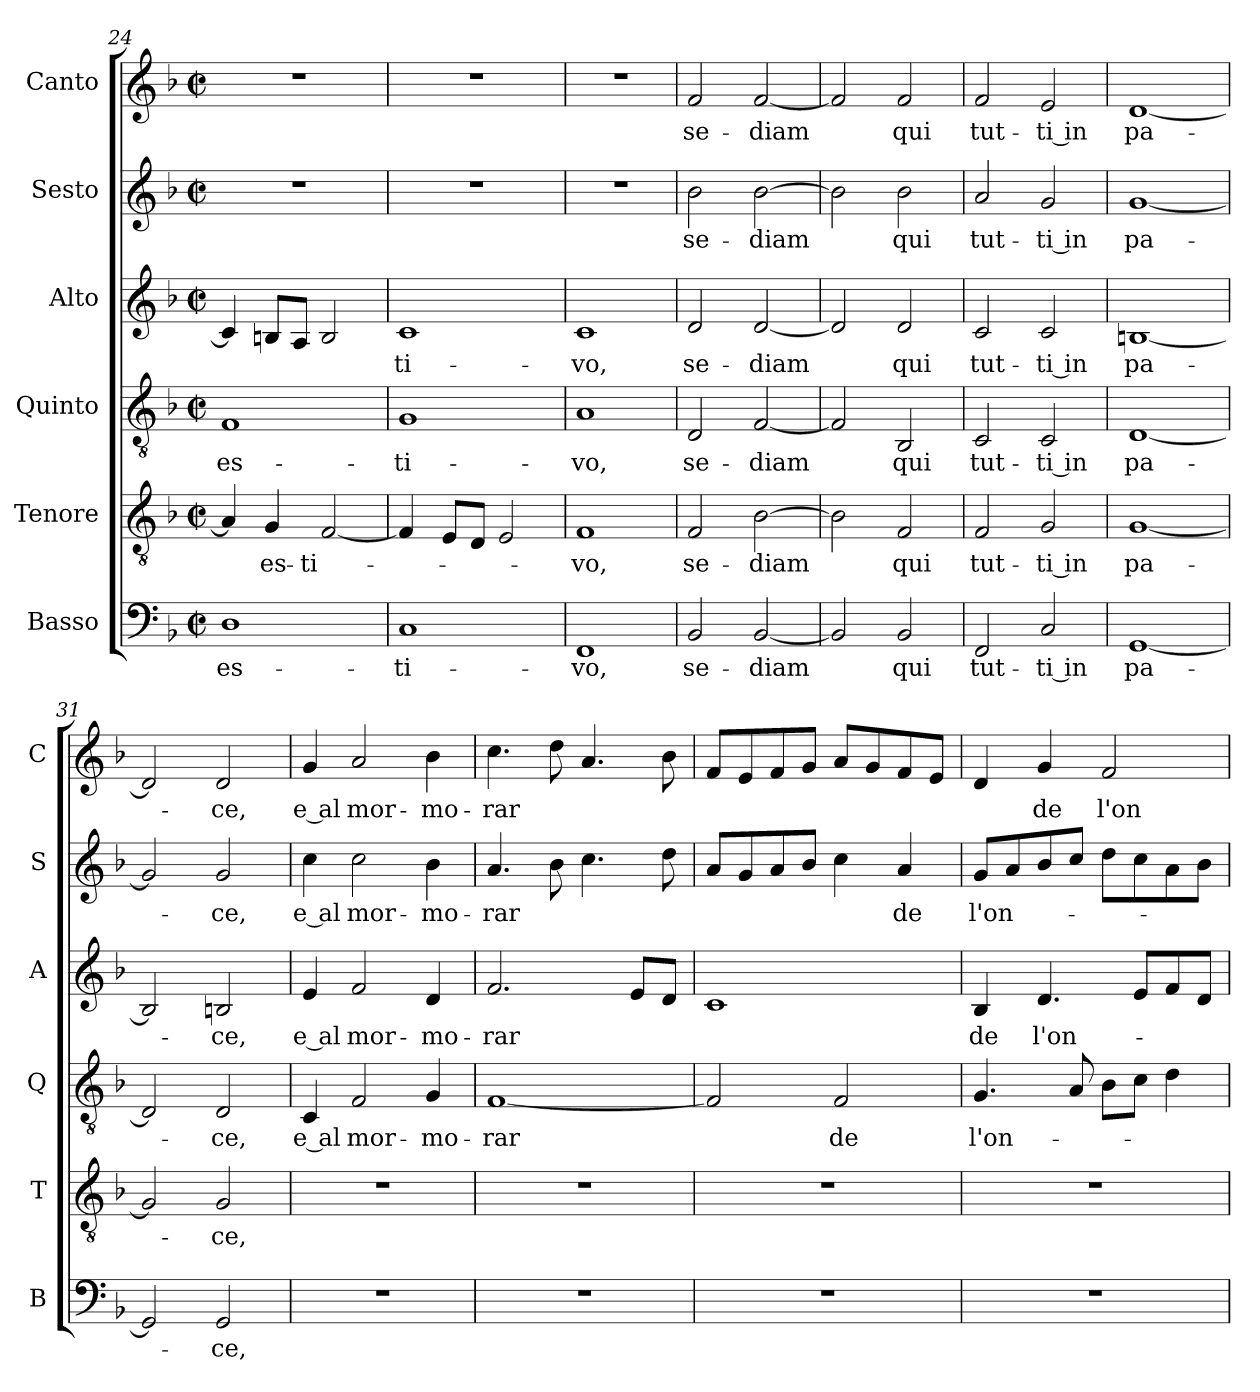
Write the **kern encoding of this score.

**kern	**text	**kern	**text	**kern	**text	**kern	**text	**kern	**text	**kern	**text
*part6	*part6	*part5	*part5	*part4	*part4	*part3	*part3	*part2	*part2	*part1	*part1
*staff6	*staff6	*staff5	*staff5	*staff4	*staff4	*staff3	*staff3	*staff2	*staff2	*staff1	*staff1
*I"Basso	*	*I"Tenore	*	*I"Quinto	*	*I"Alto	*	*I"Sesto	*	*I"Canto	*
*I'B	*	*I'T	*	*I'Q	*	*I'A	*	*I'S	*	*I'C	*
*clefF4	*	*clefGv2	*	*clefGv2	*	*clefG2	*	*clefG2	*	*clefG2	*
*k[b-]	*	*k[b-]	*	*k[b-]	*	*k[b-]	*	*k[b-]	*	*k[b-]	*
*F:	*	*F:	*	*F:	*	*F:	*	*F:	*	*F:	*
*M2/2	*	*M2/2	*	*M2/2	*	*M2/2	*	*M2/2	*	*M2/2	*
*met(c|)	*	*met(c|)	*	*met(c|)	*	*met(c|)	*	*met(c|)	*	*met(c|)	*
=24	=24	=24	=24	=24	=24	=24	=24	=24	=24	=24	=24
!	!LO:LY:b	!	!	!	!LO:LY:b	!	!	!	!	!	!
1D	es-	4A/]	.	1F	es-	4c/]	.	1r	.	1r	.
!	!	!	!LO:LY:b	!	!	!	!	!	!	!	!
.	.	4G/	es-	.	.	8Bn/L	.	.	.	.	.
.	.	.	.	.	.	8A/J	.	.	.	.	.
!	!	!	!LO:LY:b	!	!	!	!	!	!	!	!
.	.	[2F/	-ti-	.	.	2B/	.	.	.	.	.
=25	=25	=25	=25	=25	=25	=25	=25	=25	=25	=25	=25
!	!LO:LY:b	!	!	!	!LO:LY:b	!	!LO:LY:b	!	!	!	!
1C	-ti-	4F/]	.	1G	-ti-	1c	-ti-	1r	.	1r	.
.	.	8E/L	.	.	.	.	.	.	.	.	.
.	.	8D/J	.	.	.	.	.	.	.	.	.
.	.	2E/	.	.	.	.	.	.	.	.	.
=26	=26	=26	=26	=26	=26	=26	=26	=26	=26	=26	=26
!	!LO:LY:b	!	!LO:LY:b	!	!LO:LY:b	!	!LO:LY:b	!	!	!	!
1FF	-vo,	1F	-vo,	1A	-vo,	1c	-vo,	1r	.	1r	.
=27	=27	=27	=27	=27	=27	=27	=27	=27	=27	=27	=27
!	!LO:LY:b	!	!LO:LY:b	!	!LO:LY:b	!	!LO:LY:b	!	!LO:LY:b	!	!LO:LY:b
2BB-/	se-	2F/	se-	2D/	se-	2d/	se-	2b-\	se-	2f/	se-
!	!LO:LY:b	!	!LO:LY:b	!	!LO:LY:b	!	!LO:LY:b	!	!LO:LY:b	!	!LO:LY:b
[2BB-/	-diam	[2B-\	-diam	[2F/	-diam	[2d/	-diam	[2b-\	-diam	[2f/	-diam
=28	=28	=28	=28	=28	=28	=28	=28	=28	=28	=28	=28
2BB-/]	.	2B-\]	.	2F/]	.	2d/]	.	2b-\]	.	2f/]	.
!	!LO:LY:b	!	!LO:LY:b	!	!LO:LY:b	!	!LO:LY:b	!	!LO:LY:b	!	!LO:LY:b
2BB-/	qui	2F/	qui	2BB-/	qui	2d/	qui	2b-\	qui	2f/	qui
=29	=29	=29	=29	=29	=29	=29	=29	=29	=29	=29	=29
!	!LO:LY:b	!	!LO:LY:b	!	!LO:LY:b	!	!LO:LY:b	!	!LO:LY:b	!	!LO:LY:b
2FF/	tut-	2F/	tut-	2C/	tut-	2c/	tut-	2a/	tut-	2f/	tut-
!	!LO:LY:b	!	!LO:LY:b	!	!LO:LY:b	!	!LO:LY:b	!	!LO:LY:b	!	!LO:LY:b
2C/	-ti in	2G/	-ti in	2C/	-ti in	2c/	-ti in	2g/	-ti in	2e/	-ti in
!!LO:LB:g=z
=30	=30	=30	=30	=30	=30	=30	=30	=30	=30	=30	=30
!	!LO:LY:b	!	!LO:LY:b	!	!LO:LY:b	!	!LO:LY:b	!	!LO:LY:b	!	!LO:LY:b
[1GG	pa-	[1G	pa-	[1D	pa-	[1Bn	pa-	[1g	pa-	[1d	pa-
=31	=31	=31	=31	=31	=31	=31	=31	=31	=31	=31	=31
2GG/]	.	2G/]	.	2D/]	.	2B/]	.	2g/]	.	2d/]	.
!	!LO:LY:b	!	!LO:LY:b	!	!LO:LY:b	!	!LO:LY:b	!	!LO:LY:b	!	!LO:LY:b
2GG/	-ce,	2G/	-ce,	2D/	-ce,	2Bn/	-ce,	2g/	-ce,	2d/	-ce,
=32	=32	=32	=32	=32	=32	=32	=32	=32	=32	=32	=32
!	!	!	!	!	!LO:LY:b	!	!LO:LY:b	!	!LO:LY:b	!	!LO:LY:b
1r	.	1r	.	4C/	e al	4e/	e al	4cc\	e al	4g/	e al
!	!	!	!	!	!LO:LY:b	!	!LO:LY:b	!	!LO:LY:b	!	!LO:LY:b
.	.	.	.	2F/	mor-	2f/	mor-	2cc\	mor-	2a/	mor-
!	!	!	!	!	!LO:LY:b	!	!LO:LY:b	!	!LO:LY:b	!	!LO:LY:b
.	.	.	.	4G/	-mo-	4d/	-mo-	4b-\	-mo-	4b-\	-mo-
=33	=33	=33	=33	=33	=33	=33	=33	=33	=33	=33	=33
!	!	!	!	!	!LO:LY:b	!	!LO:LY:b	!	!LO:LY:b	!	!LO:LY:b
1r	.	1r	.	[1F	-rar	2.f/	-rar	4.a/	-rar	4.cc\	-rar
.	.	.	.	.	.	.	.	8b-\	.	8dd\	.
.	.	.	.	.	.	.	.	4.cc\	.	4.a/	.
.	.	.	.	.	.	8e/L	.	.	.	.	.
.	.	.	.	.	.	8d/J	.	8dd\	.	8b-\	.
=34	=34	=34	=34	=34	=34	=34	=34	=34	=34	=34	=34
1r	.	1r	.	2F/]	.	1c	.	8a/L	.	8f/L	.
.	.	.	.	.	.	.	.	8g/	.	8e/	.
.	.	.	.	.	.	.	.	8a/	.	8f/	.
.	.	.	.	.	.	.	.	8b-/J	.	8g/J	.
!	!	!	!	!	!LO:LY:b	!	!	!	!	!	!
.	.	.	.	2F/	de	.	.	4cc\	.	8a/L	.
.	.	.	.	.	.	.	.	.	.	8g/	.
!	!	!	!	!	!	!	!	!	!LO:LY:b	!	!
.	.	.	.	.	.	.	.	4a/	de	8f/	.
.	.	.	.	.	.	.	.	.	.	8e/J	.
=35	=35	=35	=35	=35	=35	=35	=35	=35	=35	=35	=35
!	!	!	!	!	!LO:LY:b	!	!LO:LY:b	!	!LO:LY:b	!	!
1r	.	1r	.	4.G/	l'on-	4B-/	de	8g/L	l'on-	4d/	.
.	.	.	.	.	.	.	.	8a/	.	.	.
!	!	!	!	!	!	!	!LO:LY:b	!	!	!	!LO:LY:b
.	.	.	.	.	.	4.d/	l'on-	8b-/	.	4g/	de
.	.	.	.	8A/	.	.	.	8cc/J	.	.	.
!	!	!	!	!	!	!	!	!	!	!	!LO:LY:b
.	.	.	.	8B-\L	.	.	.	8dd\L	.	2f/	l'on-
.	.	.	.	8c\J	.	8e/L	.	8cc\	.	.	.
.	.	.	.	4d\	.	8f/	.	8a\	.	.	.
.	.	.	.	.	.	8d/J	.	8b-\J	.	.	.
=	=	=	=	=	=	=	=	=	=	=	=
*-	*-	*-	*-	*-	*-	*-	*-	*-	*-	*-	*-
